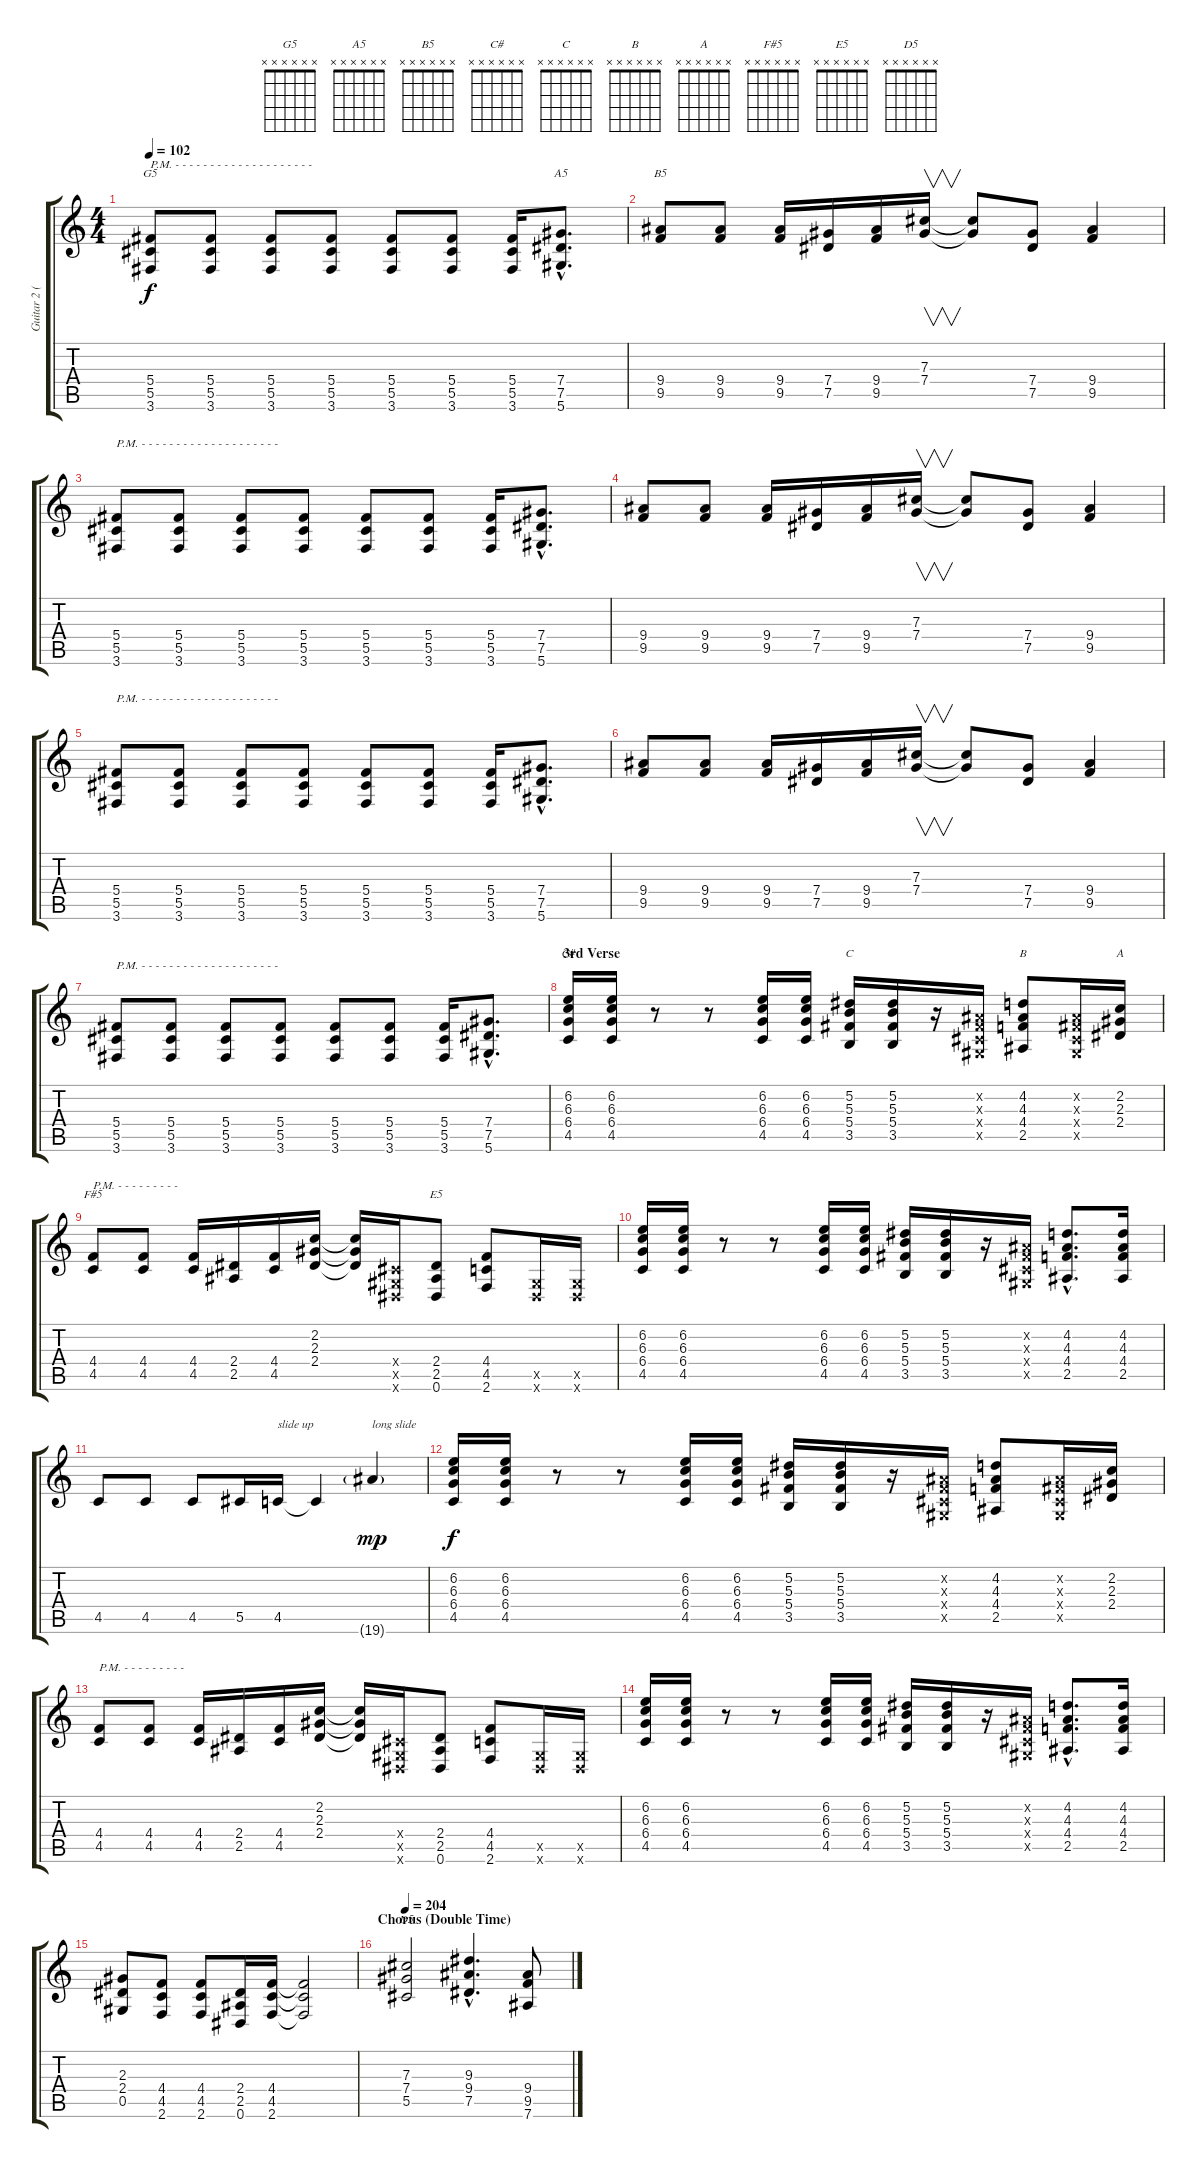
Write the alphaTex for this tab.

\track ("Guitar 2 (Izzy)" "Guitar 2 (") {instrument overdrivenguitar}
\staff {score tabs}
\tuning (Eb4 Bb3 Gb3 Db3 Ab2 Eb2) {hide}
\chord ("G5" x x x x x x) {firstfret 0}
\chord ("A5" x x x x x x) {firstfret 0}
\chord ("B5" x x x x x x) {firstfret 0}
\chord ("C#" x x x x x x) {firstfret 0}
\chord ("C" x x x x x x) {firstfret 0}
\chord ("B" x x x x x x) {firstfret 0}
\chord ("A" x x x x x x) {firstfret 0}
\chord ("F#5" x x x x x x) {firstfret 0}
\chord ("E5" x x x x x x) {firstfret 0}
\chord ("D5" x x x x x x) {firstfret 0}
\ts (4 4)
\tempo 102
\clef g2
\ks c
(5.4 5.5 3.6).8{ch "G5" txt "P.M. - - - - - - - - - - - - - - - - - - - - " dy f} (5.4 5.5 3.6).8 (5.4 5.5 3.6).8 (5.4 5.5 3.6).8 (5.4 5.5 3.6).8 (5.4 5.5 3.6).8 (5.4 5.5 3.6).16 (7.4{hac} 7.5{hac} 5.6{hac}).8{d ch "A5"} |
(9.4 9.5).8{ch "B5"} (9.4 9.5).8 (9.4 9.5).16 (7.4 7.5).16 (9.4 9.5).16 (7.3 7.4).16{v} (7.3{t} 7.4{t}).8 (7.4 7.5).8 (9.4 9.5).4 |
(5.4 5.5 3.6).8{txt "P.M. - - - - - - - - - - - - - - - - - - - - "} (5.4 5.5 3.6).8 (5.4 5.5 3.6).8 (5.4 5.5 3.6).8 (5.4 5.5 3.6).8 (5.4 5.5 3.6).8 (5.4 5.5 3.6).16 (7.4{hac} 7.5{hac} 5.6{hac}).8{d} |
(9.4 9.5).8 (9.4 9.5).8 (9.4 9.5).16 (7.4 7.5).16 (9.4 9.5).16 (7.3 7.4).16{v} (7.3{t} 7.4{t}).8 (7.4 7.5).8 (9.4 9.5).4 |
(5.4 5.5 3.6).8{txt "P.M. - - - - - - - - - - - - - - - - - - - - "} (5.4 5.5 3.6).8 (5.4 5.5 3.6).8 (5.4 5.5 3.6).8 (5.4 5.5 3.6).8 (5.4 5.5 3.6).8 (5.4 5.5 3.6).16 (7.4{hac} 7.5{hac} 5.6{hac}).8{d} |
(9.4 9.5).8 (9.4 9.5).8 (9.4 9.5).16 (7.4 7.5).16 (9.4 9.5).16 (7.3 7.4).16{v} (7.3{t} 7.4{t}).8 (7.4 7.5).8 (9.4 9.5).4 |
(5.4 5.5 3.6).8{txt "P.M. - - - - - - - - - - - - - - - - - - - - "} (5.4 5.5 3.6).8 (5.4 5.5 3.6).8 (5.4 5.5 3.6).8 (5.4 5.5 3.6).8 (5.4 5.5 3.6).8 (5.4 5.5 3.6).16 (7.4{hac} 7.5{hac} 5.6{hac}).8{d} |
\section ("" "3rd Verse")
(6.2 6.3 6.4 4.5).16{ch "C#"} (6.2 6.3 6.4 4.5).16 r.8 r.8 (6.2 6.3 6.4 4.5).16 (6.2 6.3 6.4 4.5).16 (5.2 5.3 5.4 3.5).16{ch "C"} (5.2 5.3 5.4 3.5).16 r.16 (0.2{x} 0.3{x} 0.4{x} 0.5{x}).16 (4.2 4.3 4.4 2.5).8{ch "B"} (0.2{x} 0.3{x} 0.4{x} 0.5{x}).16 (2.2 2.3 2.4).16{ch "A"} |
(4.4 4.5).8{ch "F#5" txt "P.M. - - - - - - - - -"} (4.4 4.5).8 (4.4 4.5).16 (2.4 2.5).16 (4.4 4.5).16 (2.2 2.3 2.4).16 (2.2{t} 2.3{t} 2.4{t}).16 (0.4{x} 0.5{x} 0.6{x}).16 (2.4 2.5 0.6).8{ch "E5"} (4.4 4.5 2.6).8 (0.5{x} 0.6{x}).16 (0.5{x} 0.6{x}).16 |
(6.2 6.3 6.4 4.5).16 (6.2 6.3 6.4 4.5).16 r.8 r.8 (6.2 6.3 6.4 4.5).16 (6.2 6.3 6.4 4.5).16 (5.2 5.3 5.4 3.5).16 (5.2 5.3 5.4 3.5).16 r.16 (0.2{x} 0.3{x} 0.4{x} 0.5{x}).16 (4.2{hac} 4.3{hac} 4.4{hac} 2.5{hac}).8{d} (4.2 4.3 4.4 2.5).16 |
4.5.8 4.5.8 4.5.8 5.5.16 4.5.16{txt "slide up"} 4.5{t}.4 19.6{g}.4{txt "long slide" dy mp} |
(6.2 6.3 6.4 4.5).16{dy f} (6.2 6.3 6.4 4.5).16 r.8 r.8 (6.2 6.3 6.4 4.5).16 (6.2 6.3 6.4 4.5).16 (5.2 5.3 5.4 3.5).16 (5.2 5.3 5.4 3.5).16 r.16 (0.2{x} 0.3{x} 0.4{x} 0.5{x}).16 (4.2 4.3 4.4 2.5).8 (0.2{x} 0.3{x} 0.4{x} 0.5{x}).16 (2.2 2.3 2.4).16 |
(4.4 4.5).8{txt "P.M. - - - - - - - - -"} (4.4 4.5).8 (4.4 4.5).16 (2.4 2.5).16 (4.4 4.5).16 (2.2 2.3 2.4).16 (2.2{t} 2.3{t} 2.4{t}).16 (0.4{x} 0.5{x} 0.6{x}).16 (2.4 2.5 0.6).8 (4.4 4.5 2.6).8 (0.5{x} 0.6{x}).16 (0.5{x} 0.6{x}).16 |
(6.2 6.3 6.4 4.5).16 (6.2 6.3 6.4 4.5).16 r.8 r.8 (6.2 6.3 6.4 4.5).16 (6.2 6.3 6.4 4.5).16 (5.2 5.3 5.4 3.5).16 (5.2 5.3 5.4 3.5).16 r.16 (0.2{x} 0.3{x} 0.4{x} 0.5{x}).16 (4.2{hac} 4.3{hac} 4.4{hac} 2.5{hac}).8{d} (4.2 4.3 4.4 2.5).16 |
(2.3 2.4 0.5).8 (4.4 4.5 2.6).8 (4.4 4.5 2.6).8 (2.4 2.5 0.6).16 (4.4 4.5 2.6).16 (4.4{t} 4.5{t} 2.6{t}).2 |
\section ("" "Chorus (Double Time)")
\tempo 204
(7.3 7.4 5.5).2{ch "D5"} (9.3{hac} 9.4{hac} 7.5{hac}).4{d} (9.4 9.5 7.6).8
